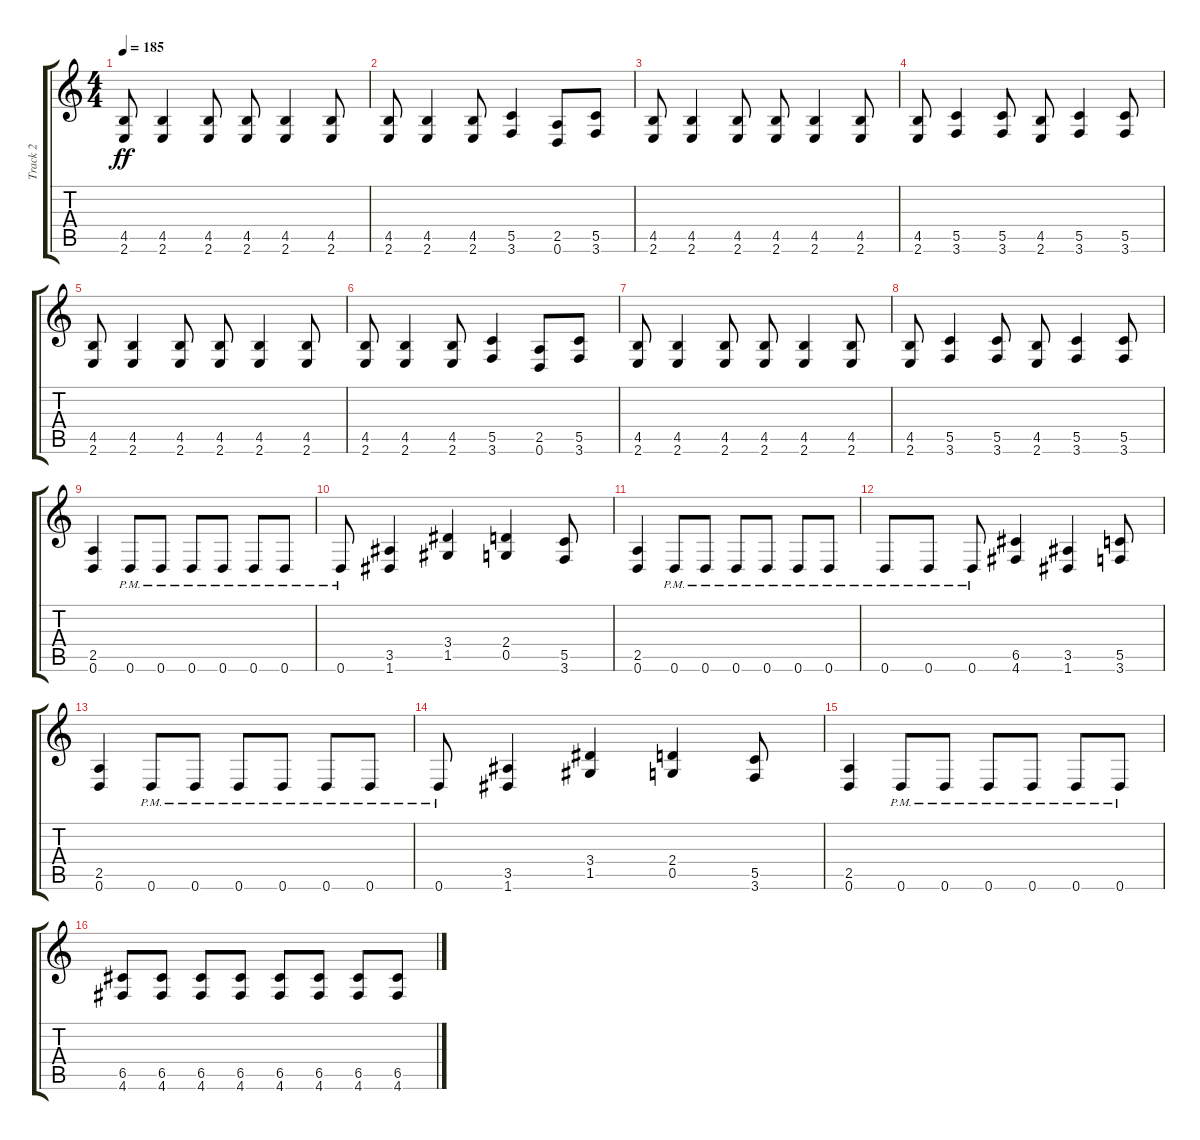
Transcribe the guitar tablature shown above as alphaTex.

\track ("Track 2" "Track 2") {instrument distortionguitar}
\staff {score tabs}
\tuning (D4 A3 F3 C3 G2 D2) {hide}
\ts (4 4)
\tempo 185
\clef g2
\ks c
(4.5 2.6).8{dy ff} (4.5 2.6).4 (4.5 2.6).8 (4.5 2.6).8 (4.5 2.6).4 (4.5 2.6).8 |
(4.5 2.6).8 (4.5 2.6).4 (4.5 2.6).8 (5.5 3.6).4 (2.5 0.6).8 (5.5 3.6).8 |
(4.5 2.6).8 (4.5 2.6).4 (4.5 2.6).8 (4.5 2.6).8 (4.5 2.6).4 (4.5 2.6).8 |
(4.5 2.6).8 (5.5 3.6).4 (5.5 3.6).8 (4.5 2.6).8 (5.5 3.6).4 (5.5 3.6).8 |
(4.5 2.6).8 (4.5 2.6).4 (4.5 2.6).8 (4.5 2.6).8 (4.5 2.6).4 (4.5 2.6).8 |
(4.5 2.6).8 (4.5 2.6).4 (4.5 2.6).8 (5.5 3.6).4 (2.5 0.6).8 (5.5 3.6).8 |
(4.5 2.6).8 (4.5 2.6).4 (4.5 2.6).8 (4.5 2.6).8 (4.5 2.6).4 (4.5 2.6).8 |
(4.5 2.6).8 (5.5 3.6).4 (5.5 3.6).8 (4.5 2.6).8 (5.5 3.6).4 (5.5 3.6).8 |
(2.5 0.6).4 0.6{pm}.8 0.6{pm}.8 0.6{pm}.8 0.6{pm}.8 0.6{pm}.8 0.6{pm}.8 |
0.6{pm}.8 (3.5 1.6).4 (3.4 1.5).4 (2.4 0.5).4 (5.5 3.6).8 |
(2.5 0.6).4 0.6{pm}.8 0.6{pm}.8 0.6{pm}.8 0.6{pm}.8 0.6{pm}.8 0.6{pm}.8 |
0.6{pm}.8 0.6{pm}.8 0.6{pm}.8 (6.5 4.6).4 (3.5 1.6).4 (5.5 3.6).8 |
(2.5 0.6).4 0.6{pm}.8 0.6{pm}.8 0.6{pm}.8 0.6{pm}.8 0.6{pm}.8 0.6{pm}.8 |
0.6{pm}.8 (3.5 1.6).4 (3.4 1.5).4 (2.4 0.5).4 (5.5 3.6).8 |
(2.5 0.6).4 0.6{pm}.8 0.6{pm}.8 0.6{pm}.8 0.6{pm}.8 0.6{pm}.8 0.6{pm}.8 |
(6.5 4.6).8 (6.5 4.6).8 (6.5 4.6).8 (6.5 4.6).8 (6.5 4.6).8 (6.5 4.6).8 (6.5 4.6).8 (6.5 4.6).8
